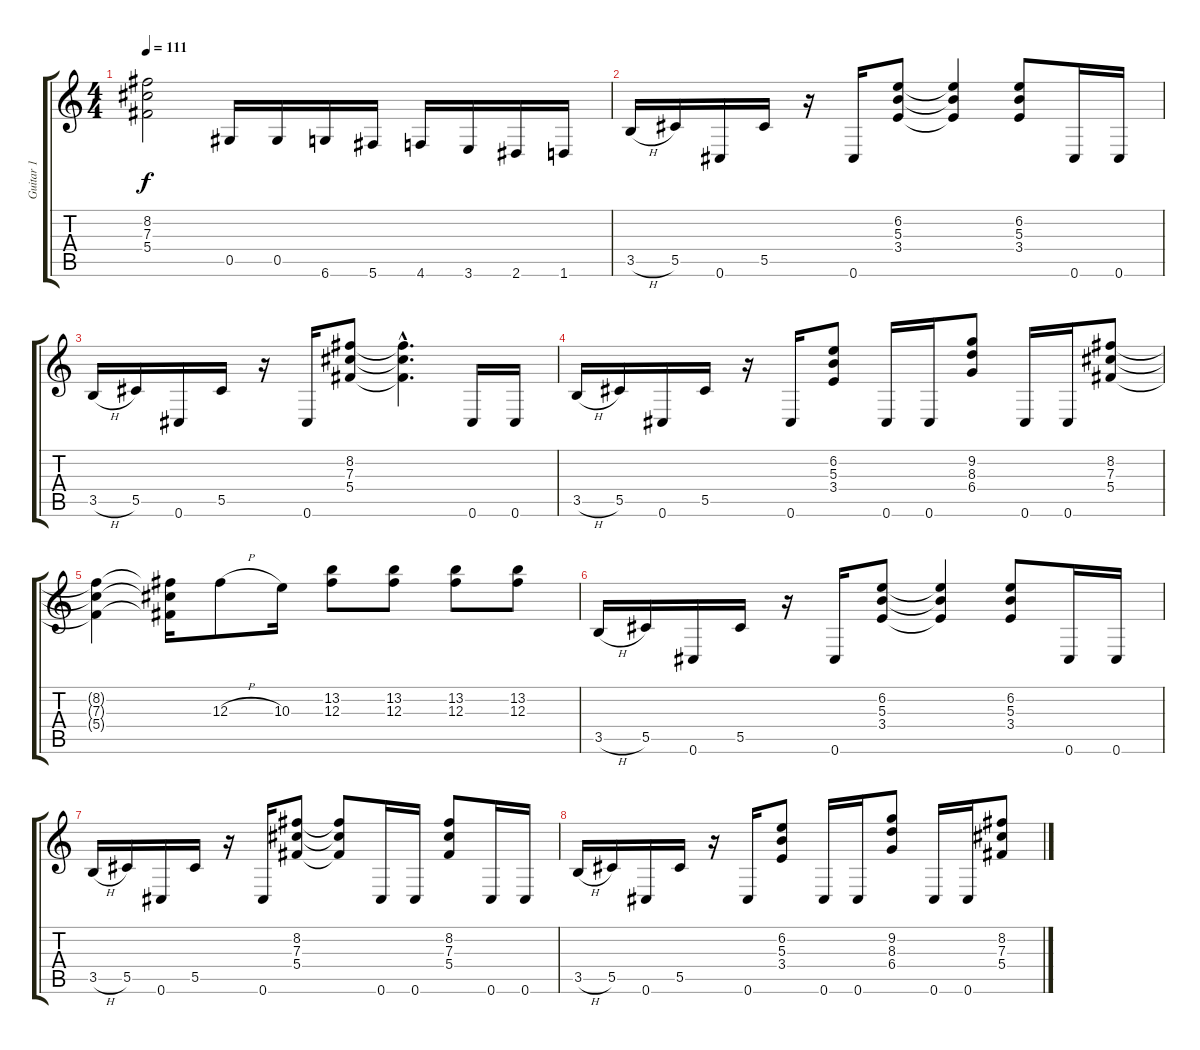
\track ("Guitar 1" "Guitar 1") {instrument overdrivenguitar}
\staff {score tabs}
\tuning (Eb4 Bb3 Gb3 Db3 Ab2 Db2) {hide}
\ts (4 4)
\tempo 111
\clef g2
\ks c
(8.2{t} 7.3{t} 5.4{t}).2{dy f} 0.5.16 0.5.16 6.6.16 5.6.16 4.6.16 3.6.16 2.6.16 1.6.16 |
3.5{h}.16 5.5.16 0.6.16 5.5.16 r.16 0.6.16 (6.2 5.3 3.4).8 (6.2{t} 5.3{t} 3.4{t}).4 (6.2 5.3 3.4).8 0.6.16 0.6.16 |
3.5{h}.16 5.5.16 0.6.16 5.5.16 r.16 0.6.16 (8.2 7.3 5.4).8 (8.2{hac t} 7.3{hac t} 5.4{hac t}).4{d} 0.6.16 0.6.16 |
3.5{h}.16 5.5.16 0.6.16 5.5.16 r.16 0.6.16 (6.2 5.3 3.4).8 0.6.16 0.6.16 (9.2 8.3 6.4).8 0.6.16 0.6.16 (8.2 7.3 5.4).8 |
(8.2{t} 7.3{t} 5.4{t}).4 (8.2{t} 7.3{t} 5.4{t}).16 12.3{h}.8 10.3.16 (13.2 12.3).8 (13.2 12.3).8 (13.2 12.3).8 (13.2 12.3).8 |
3.5{h}.16 5.5.16 0.6.16 5.5.16 r.16 0.6.16 (6.2 5.3 3.4).8 (6.2{t} 5.3{t} 3.4{t}).4 (6.2 5.3 3.4).8 0.6.16 0.6.16 |
3.5{h}.16 5.5.16 0.6.16 5.5.16 r.16 0.6.16 (8.2 7.3 5.4).8 (8.2{t} 7.3{t} 5.4{t}).8 0.6.16 0.6.16 (8.2 7.3 5.4).8 0.6.16 0.6.16 |
3.5{h}.16 5.5.16 0.6.16 5.5.16 r.16 0.6.16 (6.2 5.3 3.4).8 0.6.16 0.6.16 (9.2 8.3 6.4).8 0.6.16 0.6.16 (8.2 7.3 5.4).8
